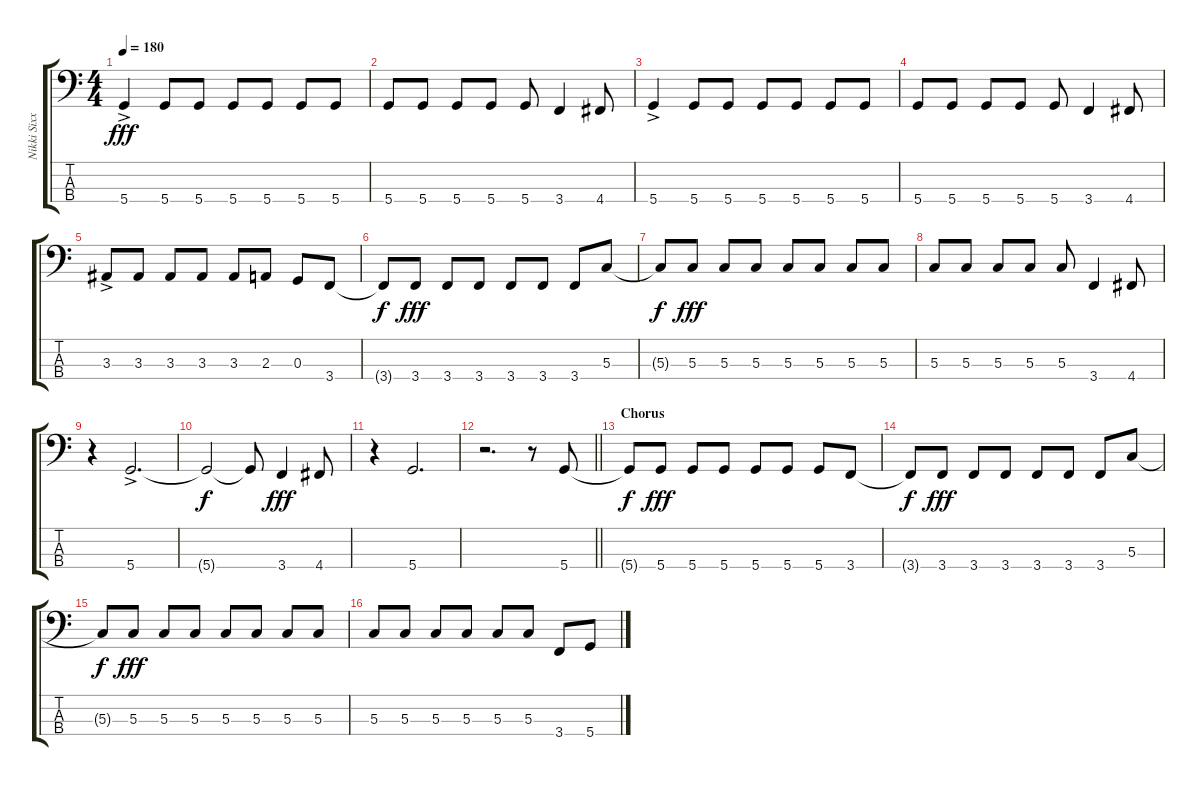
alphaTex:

\track ("Nikki Sixx" "Nikki Sixx") {instrument electricbasspick}
\staff {score tabs}
\tuning (F2 C2 G1 D1) {hide}
\ts (4 4)
\tempo 180
\clef f4
\ks c
5.4{ac}.4{dy fff} 5.4.8 5.4.8 5.4.8 5.4.8 5.4.8 5.4.8 |
5.4.8 5.4.8 5.4.8 5.4.8 5.4.8 3.4.4 4.4.8 |
5.4{ac}.4 5.4.8 5.4.8 5.4.8 5.4.8 5.4.8 5.4.8 |
5.4.8 5.4.8 5.4.8 5.4.8 5.4.8 3.4.4 4.4.8 |
3.3{ac}.8 3.3.8 3.3.8 3.3.8 3.3.8 2.3.8 0.3.8 3.4.8 |
3.4{t}.8{dy f} 3.4.8{dy fff} 3.4.8 3.4.8 3.4.8 3.4.8 3.4.8 5.3.8 |
5.3{t}.8{dy f} 5.3.8{dy fff} 5.3.8 5.3.8 5.3.8 5.3.8 5.3.8 5.3.8 |
5.3.8 5.3.8 5.3.8 5.3.8 5.3.8 3.4.4 4.4.8 |
r.4 5.4{ac}.2{d} |
5.4{t}.2{dy f} 5.4{t}.8 3.4.4{dy fff} 4.4.8 |
r.4 5.4.2{d} |
\barLineRight lightlight
r.2{d} r.8 5.4.8 |
\section ("" "Chorus")
5.4{t}.8{dy f} 5.4.8{dy fff} 5.4.8 5.4.8 5.4.8 5.4.8 5.4.8 3.4.8 |
3.4{t}.8{dy f} 3.4.8{dy fff} 3.4.8 3.4.8 3.4.8 3.4.8 3.4.8 5.3.8 |
5.3{t}.8{dy f} 5.3.8{dy fff} 5.3.8 5.3.8 5.3.8 5.3.8 5.3.8 5.3.8 |
5.3.8 5.3.8 5.3.8 5.3.8 5.3.8 5.3.8 3.4.8 5.4.8
